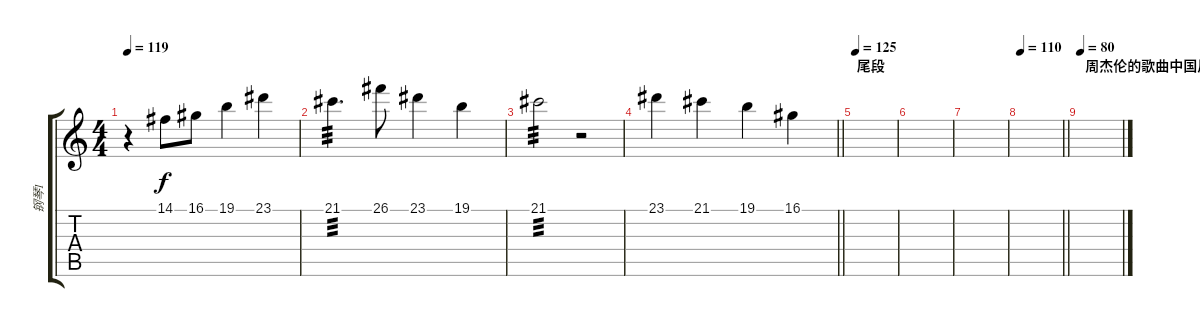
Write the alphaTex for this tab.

\track ("钢琴1" "钢琴1") {instrument brightacousticpiano}
\staff {score tabs}
\tuning (E4 B3 G3 D3 A2 E2) {hide}
\ts (4 4)
\tempo 119
\clef g2
\ks c
r.4{dy f} 14.1.8 16.1.8 19.1.4 23.1.4 |
21.1.4{d tp 3} 26.1.8 23.1.4 19.1.4 |
21.1.2{tp 3} r.2 |
\barLineRight lightlight
23.1.4 21.1.4 19.1.4 16.1.4 |
\section ("" "尾段 ")
\tempo 125
|
|
|
\tempo 110
\barLineRight lightlight
|
\section ("" " 周杰伦的歌曲中国风  发如雪")
\tempo 80
